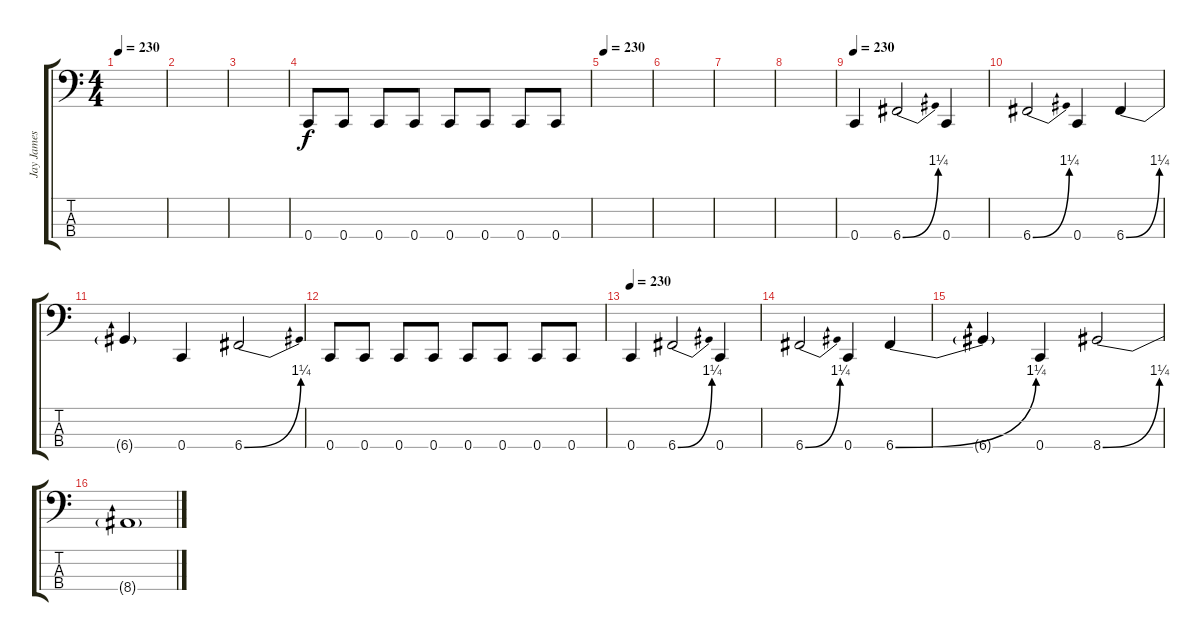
\track ("Jay James" "Jay James") {instrument electricbassfinger}
\staff {score tabs}
\tuning (F2 C2 G1 C1) {hide}
\ts (4 4)
\tempo 230
\clef f4
\ks c
|
|
|
0.4.8 0.4.8 0.4.8 0.4.8 0.4.8 0.4.8 0.4.8 0.4.8 |
\tempo 230
|
|
|
|
\tempo 230
0.4.4 6.4{be (bend 0 0 60 5)}.2 0.4.4 |
6.4{be (bend 0 0 60 5)}.2 0.4.4 6.4{be (bend 0 0 60 5)}.4 |
6.4{t}.4 0.4.4 6.4{be (bend 0 0 60 5)}.2 |
0.4.8 0.4.8 0.4.8 0.4.8 0.4.8 0.4.8 0.4.8 0.4.8 |
\tempo 230
0.4.4 6.4{be (bend 0 0 60 5)}.2 0.4.4 |
6.4{be (bend 0 0 60 5)}.2 0.4.4 6.4{be (bend 0 0 60 5)}.4 |
6.4{t}.4 0.4.4 8.4{be (bend 0 0 60 5)}.2 |
8.4{t}.1
